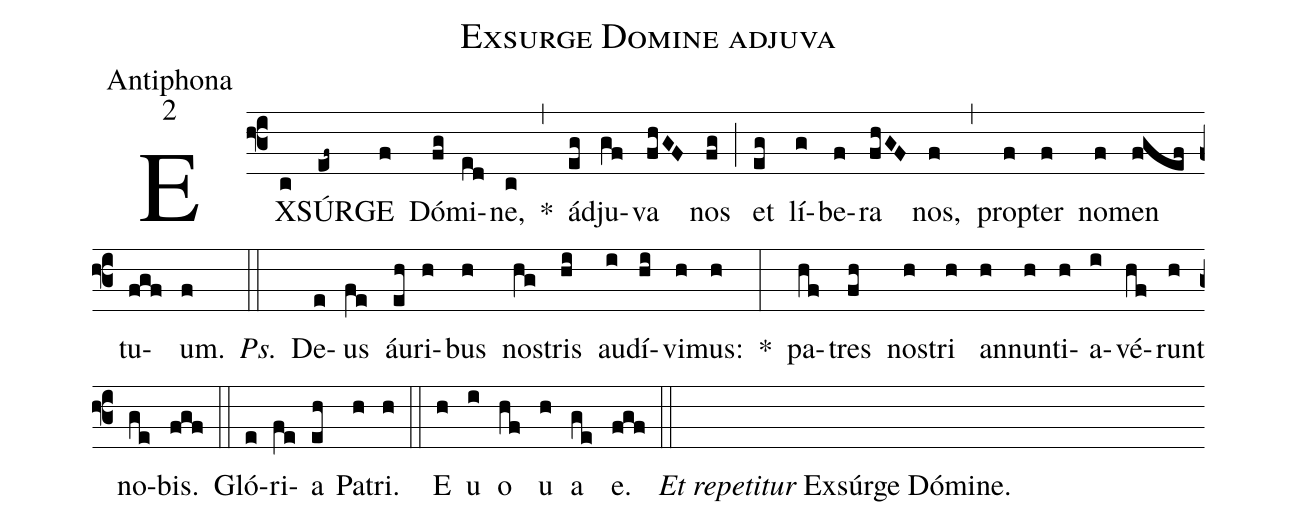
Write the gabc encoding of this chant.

name:Exsurge Domine adjuva;
office-part:Antiphona;
mode:2;
%%
(f3) EX(c)SÚR(ef~)GE(f) Dó(fg)mi(ed)ne,(c) *(,) ád(eg)ju(gf)va(fhGF) nos(fg) (;) et(eg) lí(g)be(f)ra(fhGF) nos,(f) (,) prop(f)ter(f) no(f)men(fgef) tu(fgf)um.(f) <i>Ps.</i>(::) De(e)us(fe) áu(eh)ri(h)bus(h) nos(hg)tris(hi) au(i)dí(hi)vi(h)mus:(h) *(:) pa(hf)tres(fh) nos(h)tri(h) an(h)nun(h)ti(h)a(i)vé(hf)runt(h) no(ge)bis.(fgf) (::) Gló(e)ri(fe)a(eh) Pa(h)tri.(h) (::) E(h) u(i) o(hf) u(h) a(ge) e.(fgf) (::) <i>Et repetitur</i> Exsúrge Dómine.()
